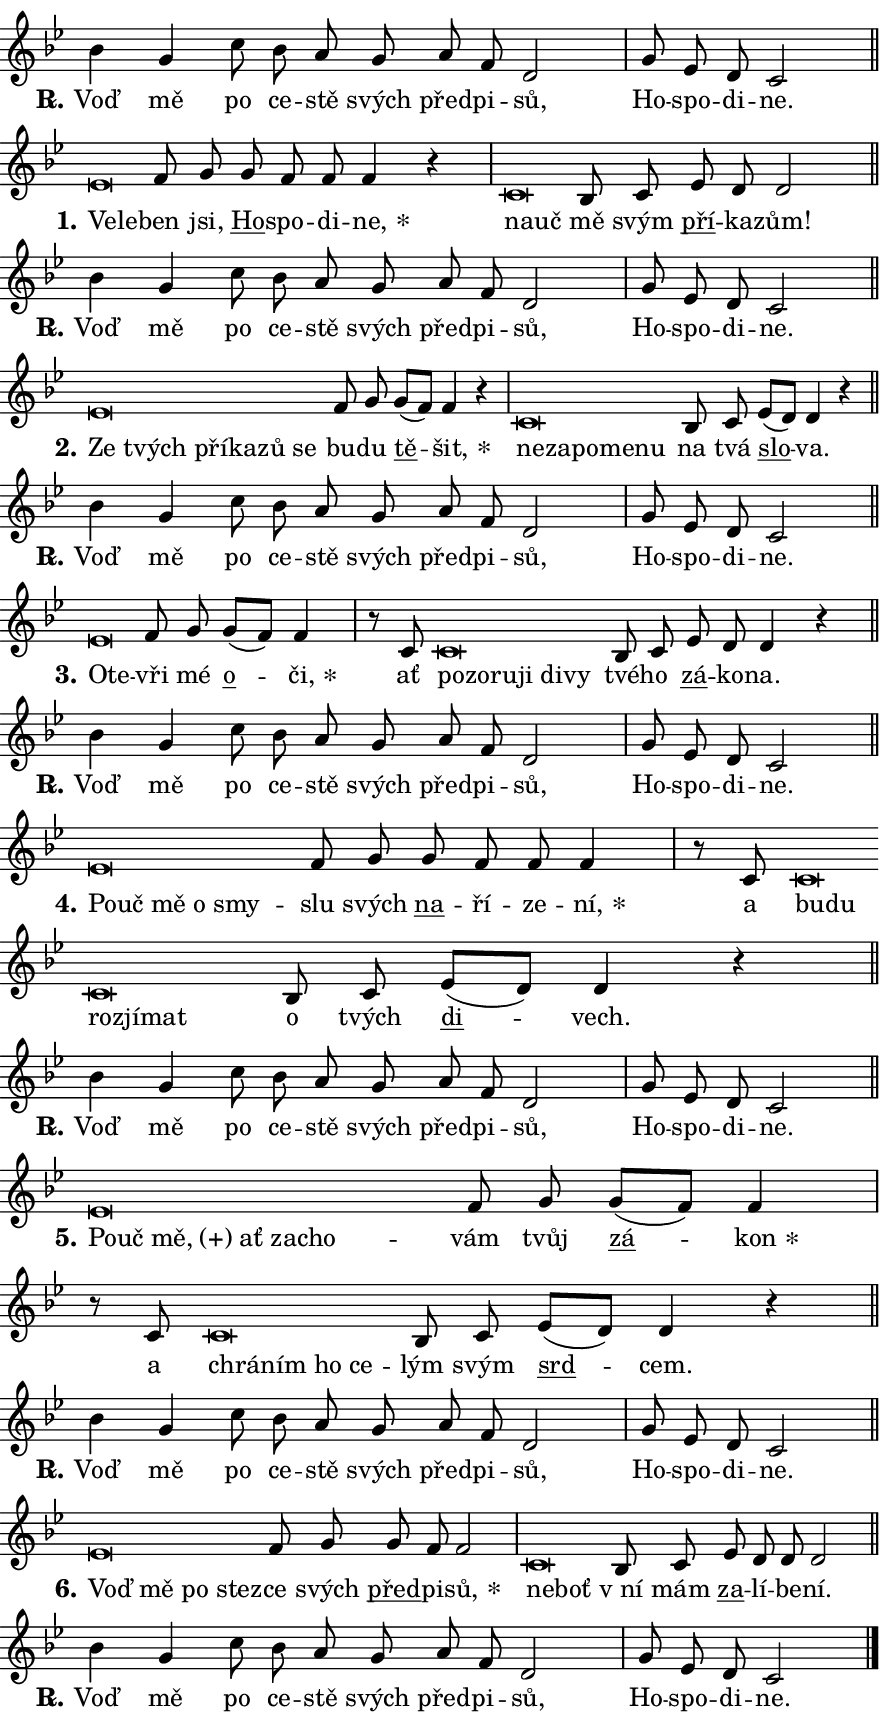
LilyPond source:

\version "2.24.0"
\header { tagline = "" }
\paper {
  indent = 0\cm
  top-margin = 0\cm
  right-margin = 0.13\cm % to fit lyric hyphens
  bottom-margin = 0\cm
  left-margin = 0\cm
  paper-width = 15\cm
  page-breaking = #ly:one-page-breaking
  system-system-spacing.basic-distance = #11
  score-system-spacing.basic-distance = #11
  ragged-last = ##f
}


%% Author: Thomas Morley
%% https://lists.gnu.org/archive/html/lilypond-user/2020-05/msg00002.html
#(define (line-position grob)
"Returns position of @var[grob} in current system:
   @code{'start}, if at first time-step
   @code{'end}, if at last time-step
   @code{'middle} otherwise
"
  (let* ((col (ly:item-get-column grob))
         (ln (ly:grob-object col 'left-neighbor))
         (rn (ly:grob-object col 'right-neighbor))
         (col-to-check-left (if (ly:grob? ln) ln col))
         (col-to-check-right (if (ly:grob? rn) rn col))
         (break-dir-left
           (and
             (ly:grob-property col-to-check-left 'non-musical #f)
             (ly:item-break-dir col-to-check-left)))
         (break-dir-right
           (and
             (ly:grob-property col-to-check-right 'non-musical #f)
             (ly:item-break-dir col-to-check-right))))
        (cond ((eqv? 1 break-dir-left) 'start)
              ((eqv? -1 break-dir-right) 'end)
              (else 'middle))))

#(define (tranparent-at-line-position vctor)
  (lambda (grob)
  "Relying on @code{line-position} select the relevant enry from @var{vctor}.
Used to determine transparency,"
    (case (line-position grob)
      ((end) (not (vector-ref vctor 0)))
      ((middle) (not (vector-ref vctor 1)))
      ((start) (not (vector-ref vctor 2))))))

noteHeadBreakVisibility =
#(define-music-function (break-visibility)(vector?)
"Makes @code{NoteHead}s transparent relying on @var{break-visibility}"
#{
  \override NoteHead.transparent =
    #(tranparent-at-line-position break-visibility)
#})

#(define delete-ledgers-for-transparent-note-heads
  (lambda (grob)
    "Reads whether a @code{NoteHead} is transparent.
If so this @code{NoteHead} is removed from @code{'note-heads} from
@var{grob}, which is supposed to be @code{LedgerLineSpanner}.
As a result ledgers are not printed for this @code{NoteHead}"
    (let* ((nhds-array (ly:grob-object grob 'note-heads))
           (nhds-list
             (if (ly:grob-array? nhds-array)
                 (ly:grob-array->list nhds-array)
                 '()))
           ;; Relies on the transparent-property being done before
           ;; Staff.LedgerLineSpanner.after-line-breaking is executed.
           ;; This is fragile ...
           (to-keep
             (remove
               (lambda (nhd)
                 (ly:grob-property nhd 'transparent #f))
               nhds-list)))
      ;; TODO find a better method to iterate over grob-arrays, similiar
      ;; to filter/remove etc for lists
      ;; For now rebuilt from scratch
      (set! (ly:grob-object grob 'note-heads)  '())
      (for-each
        (lambda (nhd)
          (ly:pointer-group-interface::add-grob grob 'note-heads nhd))
        to-keep))))

squashNotes = {
  \override NoteHead.X-extent = #'(-0.2 . 0.2)
  \override NoteHead.Y-extent = #'(-0.75 . 0)
  \override NoteHead.stencil =
    #(lambda (grob)
       (let ((pos (ly:grob-property grob 'staff-position)))
         (begin
           (if (< pos -7) (display "ERROR: Lower brevis then expected\n") (display ""))
           (if (<= pos -6) ly:text-interface::print ly:note-head::print))))
}
unSquashNotes = {
  \revert NoteHead.X-extent
  \revert NoteHead.Y-extent
  \revert NoteHead.stencil
}

hideNotes = \noteHeadBreakVisibility #begin-of-line-visible
unHideNotes = \noteHeadBreakVisibility #all-visible

% work-around for resetting accidentals
% https://lilypond.org/doc/v2.23/Documentation/notation/displaying-rhythms#unmetered-music
cadenzaMeasure = {
  \cadenzaOff
  \partial 1024 s1024
  \cadenzaOn
}

#(define-markup-command (accent layout props text) (markup?)
  "Underline accented syllable"
  (interpret-markup layout props
    #{\markup \override #'(offset . 4.3) \underline { #text }#}))

responsum = \markup \concat {
  "R" \hspace #-1.05 \path #0.1 #'((moveto 0 0.07) (lineto 0.9 0.8)) \hspace #0.05 "."
}

spaceSize = #0.6828661417322834 % exact space size for TeX Gyre Schola

\layout {
  \context {
    \Staff
    \remove "Time_signature_engraver"
    \override LedgerLineSpanner.after-line-breaking = #delete-ledgers-for-transparent-note-heads
  }
  \context {
    \Lyrics {
      \override LyricSpace.minimum-distance = \spaceSize
      \override LyricText.font-name = #"TeX Gyre Schola"
      \override LyricText.font-size = 1
      \override StanzaNumber.font-name = #"TeX Gyre Schola Bold"
      \override StanzaNumber.font-size = 1
    }
  }
  \context {
    \Score 
    \override NoteHead.text =
      #(lambda (grob) 
        (let ((pos (ly:grob-property grob 'staff-position)))
          #{\markup {
            \combine
              \halign #-0.55 \raise #(if (= pos -6) 0 0.5) \override #'(thickness . 2) \draw-line #'(3.2 . 0)
              \musicglyph "noteheads.sM1"
          }#}))
  }
}

% magnetic-lyrics.ily
%
%   written by
%     Jean Abou Samra <jean@abou-samra.fr>
%     Werner Lemberg <wl@gnu.org>
%
%   adapted by
%     Jiri Hon <jiri.hon@gmail.com>
%
% Version 2022-Apr-15

% https://www.mail-archive.com/lilypond-user@gnu.org/msg149350.html

#(define (Left_hyphen_pointer_engraver context)
   "Collect syllable-hyphen-syllable occurrences in lyrics and store
them in properties.  This engraver only looks to the left.  For
example, if the lyrics input is @code{foo -- bar}, it does the
following.

@itemize @bullet
@item
Set the @code{text} property of the @code{LyricHyphen} grob between
@q{foo} and @q{bar} to @code{foo}.

@item
Set the @code{left-hyphen} property of the @code{LyricText} grob with
text @q{foo} to the @code{LyricHyphen} grob between @q{foo} and
@q{bar}.
@end itemize

Use this auxiliary engraver in combination with the
@code{lyric-@/text::@/apply-@/magnetic-@/offset!} hook."
   (let ((hyphen #f)
         (text #f))
     (make-engraver
      (acknowledgers
       ((lyric-syllable-interface engraver grob source-engraver)
        (set! text grob)))
      (end-acknowledgers
       ((lyric-hyphen-interface engraver grob source-engraver)
        ;(when (not (grob::has-interface grob 'lyric-space-interface))
          (set! hyphen grob)));)
      ((stop-translation-timestep engraver)
       (when (and text hyphen)
         (ly:grob-set-object! text 'left-hyphen hyphen))
       (set! text #f)
       (set! hyphen #f)))))

#(define (lyric-text::apply-magnetic-offset! grob)
   "If the space between two syllables is less than the value in
property @code{LyricText@/.details@/.squash-threshold}, move the right
syllable to the left so that it gets concatenated with the left
syllable.

Use this function as a hook for
@code{LyricText@/.after-@/line-@/breaking} if the
@code{Left_@/hyphen_@/pointer_@/engraver} is active."
   (let ((hyphen (ly:grob-object grob 'left-hyphen #f)))
     (when hyphen
       (let ((left-text (ly:spanner-bound hyphen LEFT)))
         (when (grob::has-interface left-text 'lyric-syllable-interface)
           (let* ((common (ly:grob-common-refpoint grob left-text X))
                  (this-x-ext (ly:grob-extent grob common X))
                  (left-x-ext
                   (begin
                     ;; Trigger magnetism for left-text.
                     (ly:grob-property left-text 'after-line-breaking)
                     (ly:grob-extent left-text common X)))
                  ;; `delta` is the gap width between two syllables.
                  (delta (- (interval-start this-x-ext)
                            (interval-end left-x-ext)))
                  (details (ly:grob-property grob 'details))
                  (threshold (assoc-get 'squash-threshold details 0.2)))
             (when (< delta threshold)
               (let* (;; We have to manipulate the input text so that
                      ;; ligatures crossing syllable boundaries are not
                      ;; disabled.  For languages based on the Latin
                      ;; script this is essentially a beautification.
                      ;; However, for non-Western scripts it can be a
                      ;; necessity.
                      (lt (ly:grob-property left-text 'text))
                      (rt (ly:grob-property grob 'text))
                      (is-space (grob::has-interface hyphen 'lyric-space-interface))
                      (space (if is-space " " ""))
                      (extra-delta (if is-space spaceSize 0))
                      ;; Append new syllable.
                      (ltrt-space (if (and (string? lt) (string? rt))
                                (string-append lt space rt)
                                (make-concat-markup (list lt space rt))))
                      ;; Right-align `ltrt` to the right side.
                      (ltrt-space-markup (grob-interpret-markup
                               grob
                               (make-translate-markup
                                (cons (interval-length this-x-ext) 0)
                                (make-right-align-markup ltrt-space)))))
                 (begin
                   ;; Don't print `left-text`.
                   (ly:grob-set-property! left-text 'stencil #f)
                   ;; Set text and stencil (which holds all collected
                   ;; syllables so far) and shift it to the left.
                   (ly:grob-set-property! grob 'text ltrt-space)
                   (ly:grob-set-property! grob 'stencil ltrt-space-markup)
                   (ly:grob-translate-axis! grob (- (- delta extra-delta)) X))))))))))


#(define (lyric-hyphen::displace-bounds-first grob)
   ;; Make very sure this callback isn't triggered too early.
   (let ((left (ly:spanner-bound grob LEFT))
         (right (ly:spanner-bound grob RIGHT)))
     (ly:grob-property left 'after-line-breaking)
     (ly:grob-property right 'after-line-breaking)
     (ly:lyric-hyphen::print grob)))

squashThreshold = #0.4

\layout {
  \context {
    \Lyrics
    \consists #Left_hyphen_pointer_engraver
    \override LyricText.after-line-breaking =
      #lyric-text::apply-magnetic-offset!
    \override LyricHyphen.stencil = #lyric-hyphen::displace-bounds-first
    \override LyricText.details.squash-threshold = \squashThreshold
    \override LyricHyphen.minimum-distance = 0
    \override LyricHyphen.minimum-length = \squashThreshold
  }
}

squashText = \override LyricText.details.squash-threshold = 9999
unSquashText = \override LyricText.details.squash-threshold = \squashThreshold

leftText = \override LyricText.self-alignment-X = #LEFT
unLeftText = \revert LyricText.self-alignment-X

starOffset = #(lambda (grob) 
                (let ((x_offset (ly:self-alignment-interface::aligned-on-x-parent grob)))
                  (if (= x_offset 0) 0 (+ x_offset 1.2))))

star = #(define-music-function (syllable)(string?)
"Append star separator at the end of a syllable"
#{
  \once \override LyricText.X-offset = #starOffset
  \lyricmode { \markup {
    #syllable
    \override #'((font-name . "TeX Gyre Schola Bold")) \hspace #0.2 \lower #0.65 \larger "*"
  } }
#})

starAccent = #(define-music-function (syllable)(string?)
"Append star separator at the end of a syllable and make accent"
#{
  \once \override LyricText.X-offset = #starOffset
  \lyricmode { \markup {
    \accent #syllable
    \override #'((font-name . "TeX Gyre Schola Bold")) \hspace #0.2 \lower #0.65 \larger "*"
  } }
#})

breath = #(define-music-function (syllable)(string?)
"Append breathing indicator at the end of a syllable"
#{
  \lyricmode { \markup { #syllable "+" } }
#})

optionalBreath = #(define-music-function (syllable)(string?)
"Append optional breathing indicator at the end of a syllable"
#{
  \lyricmode { \markup { #syllable "(+)" } }
#})


\score {
    <<
        \new Voice = "melody" { \cadenzaOn \key bes \major \relative { bes'4 g c8 bes a \bar "" g a f d2 \cadenzaMeasure \bar "|" g8 es d c2 \cadenzaMeasure \bar "||" \break } }
        \new Lyrics \lyricsto "melody" { \lyricmode { \set stanza = \responsum
Voď mě po ce -- stě svých před -- pi -- sů, Ho -- spo -- di -- ne. } }
    >>
    \layout {}
}

\score {
    <<
        \new Voice = "melody" { \cadenzaOn \key bes \major \relative { \squashNotes es'\breve*1/16 \hideNotes \breve*1/16 \bar "" \unHideNotes \unSquashNotes f8 g \bar "" g f f f4 r \cadenzaMeasure \bar "|" \squashNotes c\breve*1/16 \hideNotes \breve*1/16 \bar "" \unHideNotes \unSquashNotes bes8 c \bar "" es d d2 \cadenzaMeasure \bar "||" \break } }
        \new Lyrics \lyricsto "melody" { \lyricmode { \set stanza = "1."
\leftText Ve -- \squashText le -- \unLeftText \unSquashText ben jsi, \markup \accent Ho -- spo -- di -- \star ne, \leftText na -- \squashText uč \unLeftText \unSquashText mě svým \markup \accent pří -- ka -- zům! } }
    >>
    \layout {}
}

\score {
    <<
        \new Voice = "melody" { \cadenzaOn \key bes \major \relative { bes'4 g c8 bes a \bar "" g a f d2 \cadenzaMeasure \bar "|" g8 es d c2 \cadenzaMeasure \bar "||" \break } }
        \new Lyrics \lyricsto "melody" { \lyricmode { \set stanza = \responsum
Voď mě po ce -- stě svých před -- pi -- sů, Ho -- spo -- di -- ne. } }
    >>
    \layout {}
}

\score {
    <<
        \new Voice = "melody" { \cadenzaOn \key bes \major \relative { \squashNotes es'\breve*1/16 \hideNotes \breve*1/16 \bar "" \breve*1/16 \bar "" \breve*1/16 \bar "" \breve*1/16 \breve*1/16 \bar "" \unHideNotes \unSquashNotes f8 g \bar "" g[( f)] f4 r \cadenzaMeasure \bar "|" \squashNotes c\breve*1/16 \hideNotes \breve*1/16 \bar "" \breve*1/16 \bar "" \breve*1/16 \breve*1/16 \bar "" \unHideNotes \unSquashNotes bes8 c \bar "" es[( d)] d4 r \cadenzaMeasure \bar "||" \break } }
        \new Lyrics \lyricsto "melody" { \lyricmode { \set stanza = "2."
\leftText Ze \squashText tvých pří -- ka -- zů se \unLeftText \unSquashText bu -- du \markup \accent tě -- \star šit, \leftText ne -- \squashText za -- po -- me -- nu \unLeftText \unSquashText na tvá \markup \accent slo -- va. } }
    >>
    \layout {}
}

\score {
    <<
        \new Voice = "melody" { \cadenzaOn \key bes \major \relative { bes'4 g c8 bes a \bar "" g a f d2 \cadenzaMeasure \bar "|" g8 es d c2 \cadenzaMeasure \bar "||" \break } }
        \new Lyrics \lyricsto "melody" { \lyricmode { \set stanza = \responsum
Voď mě po ce -- stě svých před -- pi -- sů, Ho -- spo -- di -- ne. } }
    >>
    \layout {}
}

\score {
    <<
        \new Voice = "melody" { \cadenzaOn \key bes \major \relative { \squashNotes es'\breve*1/16 \hideNotes \breve*1/16 \bar "" \unHideNotes \unSquashNotes f8 g \bar "" g[( f)] f4 \cadenzaMeasure \bar "|" r8 c8 \squashNotes c\breve*1/16 \hideNotes \breve*1/16 \bar "" \breve*1/16 \bar "" \breve*1/16 \bar "" \breve*1/16 \breve*1/16 \bar "" \unHideNotes \unSquashNotes bes8 c \bar "" es d d4 r \cadenzaMeasure \bar "||" \break } }
        \new Lyrics \lyricsto "melody" { \lyricmode { \set stanza = "3."
\leftText O -- \squashText te -- \unLeftText \unSquashText vři mé \markup \accent o -- \star či, ať \leftText po -- \squashText zo -- ru -- ji di -- vy \unLeftText \unSquashText tvé -- ho \markup \accent zá -- ko -- na. } }
    >>
    \layout {}
}

\score {
    <<
        \new Voice = "melody" { \cadenzaOn \key bes \major \relative { bes'4 g c8 bes a \bar "" g a f d2 \cadenzaMeasure \bar "|" g8 es d c2 \cadenzaMeasure \bar "||" \break } }
        \new Lyrics \lyricsto "melody" { \lyricmode { \set stanza = \responsum
Voď mě po ce -- stě svých před -- pi -- sů, Ho -- spo -- di -- ne. } }
    >>
    \layout {}
}

\score {
    <<
        \new Voice = "melody" { \cadenzaOn \key bes \major \relative { \squashNotes es'\breve*1/16 \hideNotes \breve*1/16 \bar "" \breve*1/16 \bar "" \breve*1/16 \breve*1/16 \bar "" \unHideNotes \unSquashNotes f8 g \bar "" g f f f4 \cadenzaMeasure \bar "|" r8 c8 \squashNotes c\breve*1/16 \hideNotes \breve*1/16 \bar "" \breve*1/16 \bar "" \breve*1/16 \breve*1/16 \bar "" \unHideNotes \unSquashNotes bes8 c \bar "" es[( d)] d4 r \cadenzaMeasure \bar "||" \break } }
        \new Lyrics \lyricsto "melody" { \lyricmode { \set stanza = "4."
\leftText Po -- \squashText uč mě o smy -- \unLeftText \unSquashText slu svých \markup \accent na -- ří -- ze -- \star ní, a \leftText bu -- \squashText du roz -- jí -- mat \unLeftText \unSquashText o tvých \markup \accent di -- vech. } }
    >>
    \layout {}
}

\score {
    <<
        \new Voice = "melody" { \cadenzaOn \key bes \major \relative { bes'4 g c8 bes a \bar "" g a f d2 \cadenzaMeasure \bar "|" g8 es d c2 \cadenzaMeasure \bar "||" \break } }
        \new Lyrics \lyricsto "melody" { \lyricmode { \set stanza = \responsum
Voď mě po ce -- stě svých před -- pi -- sů, Ho -- spo -- di -- ne. } }
    >>
    \layout {}
}

\score {
    <<
        \new Voice = "melody" { \cadenzaOn \key bes \major \relative { \squashNotes es'\breve*1/16 \hideNotes \breve*1/16 \bar "" \breve*1/16 \bar "" \breve*1/16 \bar "" \breve*1/16 \breve*1/16 \bar "" \unHideNotes \unSquashNotes f8 g \bar "" g[( f)] f4 \cadenzaMeasure \bar "|" r8 c8 \squashNotes c\breve*1/16 \hideNotes \breve*1/16 \bar "" \breve*1/16 \breve*1/16 \bar "" \unHideNotes \unSquashNotes bes8 c \bar "" es[( d)] d4 r \cadenzaMeasure \bar "||" \break } }
        \new Lyrics \lyricsto "melody" { \lyricmode { \set stanza = "5."
\leftText Po -- \squashText uč \optionalBreath mě, ať za -- cho -- \unLeftText \unSquashText vám tvůj \markup \accent zá -- \star kon a \leftText chrá -- \squashText ním ho ce -- \unLeftText \unSquashText lým svým \markup \accent srd -- cem. } }
    >>
    \layout {}
}

\score {
    <<
        \new Voice = "melody" { \cadenzaOn \key bes \major \relative { bes'4 g c8 bes a \bar "" g a f d2 \cadenzaMeasure \bar "|" g8 es d c2 \cadenzaMeasure \bar "||" \break } }
        \new Lyrics \lyricsto "melody" { \lyricmode { \set stanza = \responsum
Voď mě po ce -- stě svých před -- pi -- sů, Ho -- spo -- di -- ne. } }
    >>
    \layout {}
}

\score {
    <<
        \new Voice = "melody" { \cadenzaOn \key bes \major \relative { \squashNotes es'\breve*1/16 \hideNotes \breve*1/16 \bar "" \breve*1/16 \breve*1/16 \bar "" \unHideNotes \unSquashNotes f8 g \bar "" g f f2 \cadenzaMeasure \bar "|" \squashNotes c\breve*1/16 \hideNotes \breve*1/16 \bar "" \unHideNotes \unSquashNotes bes8 c \bar "" es d d d2 \cadenzaMeasure \bar "||" \break } }
        \new Lyrics \lyricsto "melody" { \lyricmode { \set stanza = "6."
\leftText Voď \squashText mě po stez -- \unLeftText \unSquashText ce svých \markup \accent před -- pi -- \star sů, \leftText ne -- \squashText boť \unLeftText \unSquashText "v ní" mám \markup \accent za -- lí -- be -- ní. } }
    >>
    \layout {}
}

\score {
    <<
        \new Voice = "melody" { \cadenzaOn \key bes \major \relative { bes'4 g c8 bes a \bar "" g a f d2 \cadenzaMeasure \bar "|" g8 es d c2 \cadenzaMeasure \bar "||" \break } \bar "|." }
        \new Lyrics \lyricsto "melody" { \lyricmode { \set stanza = \responsum
Voď mě po ce -- stě svých před -- pi -- sů, Ho -- spo -- di -- ne. } }
    >>
    \layout {}
}
